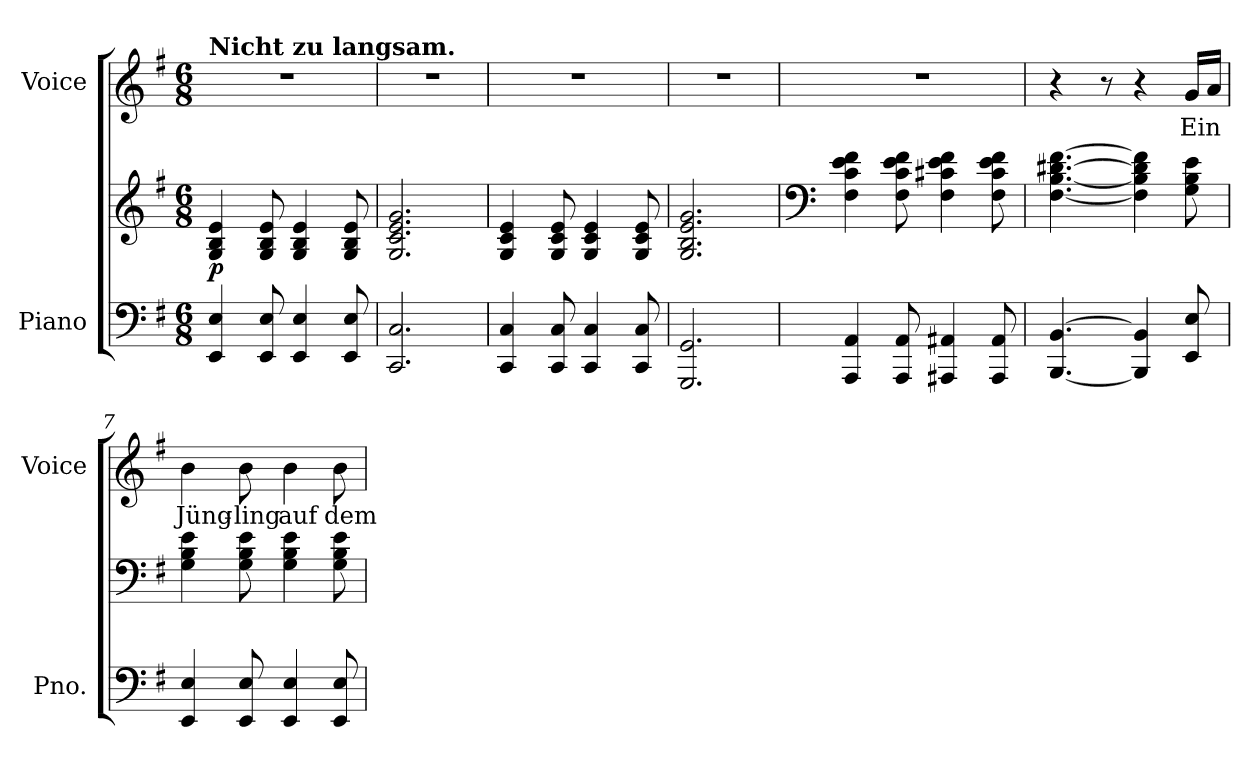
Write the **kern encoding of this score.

**kern	**kern	**dynam	**kern	**text
*part2	*part2	*part2	*part1	*part1
*staff3	*staff2	*staff2/3	*staff1	*staff1
*I"Piano	*	*	*I"Voice	*
*I'Pno.	*	*	*I'Voice	*
!!LO:PB:g=z
*clefF4	*clefG2	*	*clefG2	*
*k[f#]	*k[f#]	*	*k[f#]	*
*G:	*G:	*	*G:	*
*M6/8	*M6/8	*	*M6/8	*
*MM60	*MM60	*	*MM60	*
=1	=1	=1	=1	=1
!	!	!	!LO:TX:a:B:t=Nicht zu langsam.	!
!	!	!	!LO:N:vis=1	!
4EEi/ 4Ei	4Gi/ 4Bi 4ei	p	2.r	.
8EEi/ 8Ei	8Gi/ 8Bi 8ei	.	.	.
4EEi/ 4Ei	4Gi/ 4Bi 4ei	.	.	.
8EEi/ 8Ei	8Gi/ 8Bi 8ei	.	.	.
=2	=2	=2	=2	=2
!	!	!	!LO:N:vis=1	!
2.CCi/ 2.Ci	2.Gi/ 2.ci 2.ei 2.gi	.	2.r	.
=3	=3	=3	=3	=3
!	!	!	!LO:N:vis=1	!
4CCi/ 4Ci	4Gi/ 4ci 4ei	.	2.r	.
8CCi/ 8Ci	8Gi/ 8ci 8ei	.	.	.
4CCi/ 4Ci	4Gi/ 4ci 4ei	.	.	.
8CCi/ 8Ci	8Gi/ 8ci 8ei	.	.	.
=4	=4	=4	=4	=4
!	!	!	!LO:N:vis=1	!
2.GGGi/ 2.GGi	2.Gi/ 2.Bi 2.ei 2.gi	.	2.r	.
=5	=5	=5	=5	=5
*	*clefF4	*	*	*
!	!	!	!LO:N:vis=1	!
4AAAi/ 4AAi	4F#i\ 4ci 4ei 4f#i	.	2.r	.
8AAAi/ 8AAi	8F#i\ 8ci 8ei 8f#i	.	.	.
4AAA#Xi/ 4AA#Xi	4F#i\ 4c#Xi 4ei 4f#i	.	.	.
8AAA#i/ 8AA#i	8F#i\ 8c#i 8ei 8f#i	.	.	.
=6	=6	=6	=6	=6
[<4.BBBi/ [>4.BBi	[<4.F#i\ [<4.Bi [>4.d#Xi [>4.f#i	.	4r	.
.	.	.	8r	.
4BBBi/] 4BBi]	4F#i\] 4Bi] 4d#i] 4f#i]	.	4r	.
!	!	!	!	!LO:LY:b:color=#000000
8EEi/ 8Ei	8Gi\ 8Bi 8ei	.	16gi/LL	Ein
.	.	.	16ai/JJ	.
=7	=7	=7	=7	=7
!	!	!	!	!LO:LY:b:color=#000000
4EEi/ 4Ei	4Gi\ 4Bi 4ei	.	4bi\	Jüng-
!	!	!	!	!LO:LY:b:color=#000000
8EEi/ 8Ei	8Gi\ 8Bi 8ei	.	8bi\	-ling
!	!	!	!	!LO:LY:b:color=#000000
4EEi/ 4Ei	4Gi\ 4Bi 4ei	.	4bi\	auf
!	!	!	!	!LO:LY:b:color=#000000
8EEi/ 8Ei	8Gi\ 8Bi 8ei	.	8bi\	dem
=	=	=	=	=
*-	*-	*-	*-	*-
